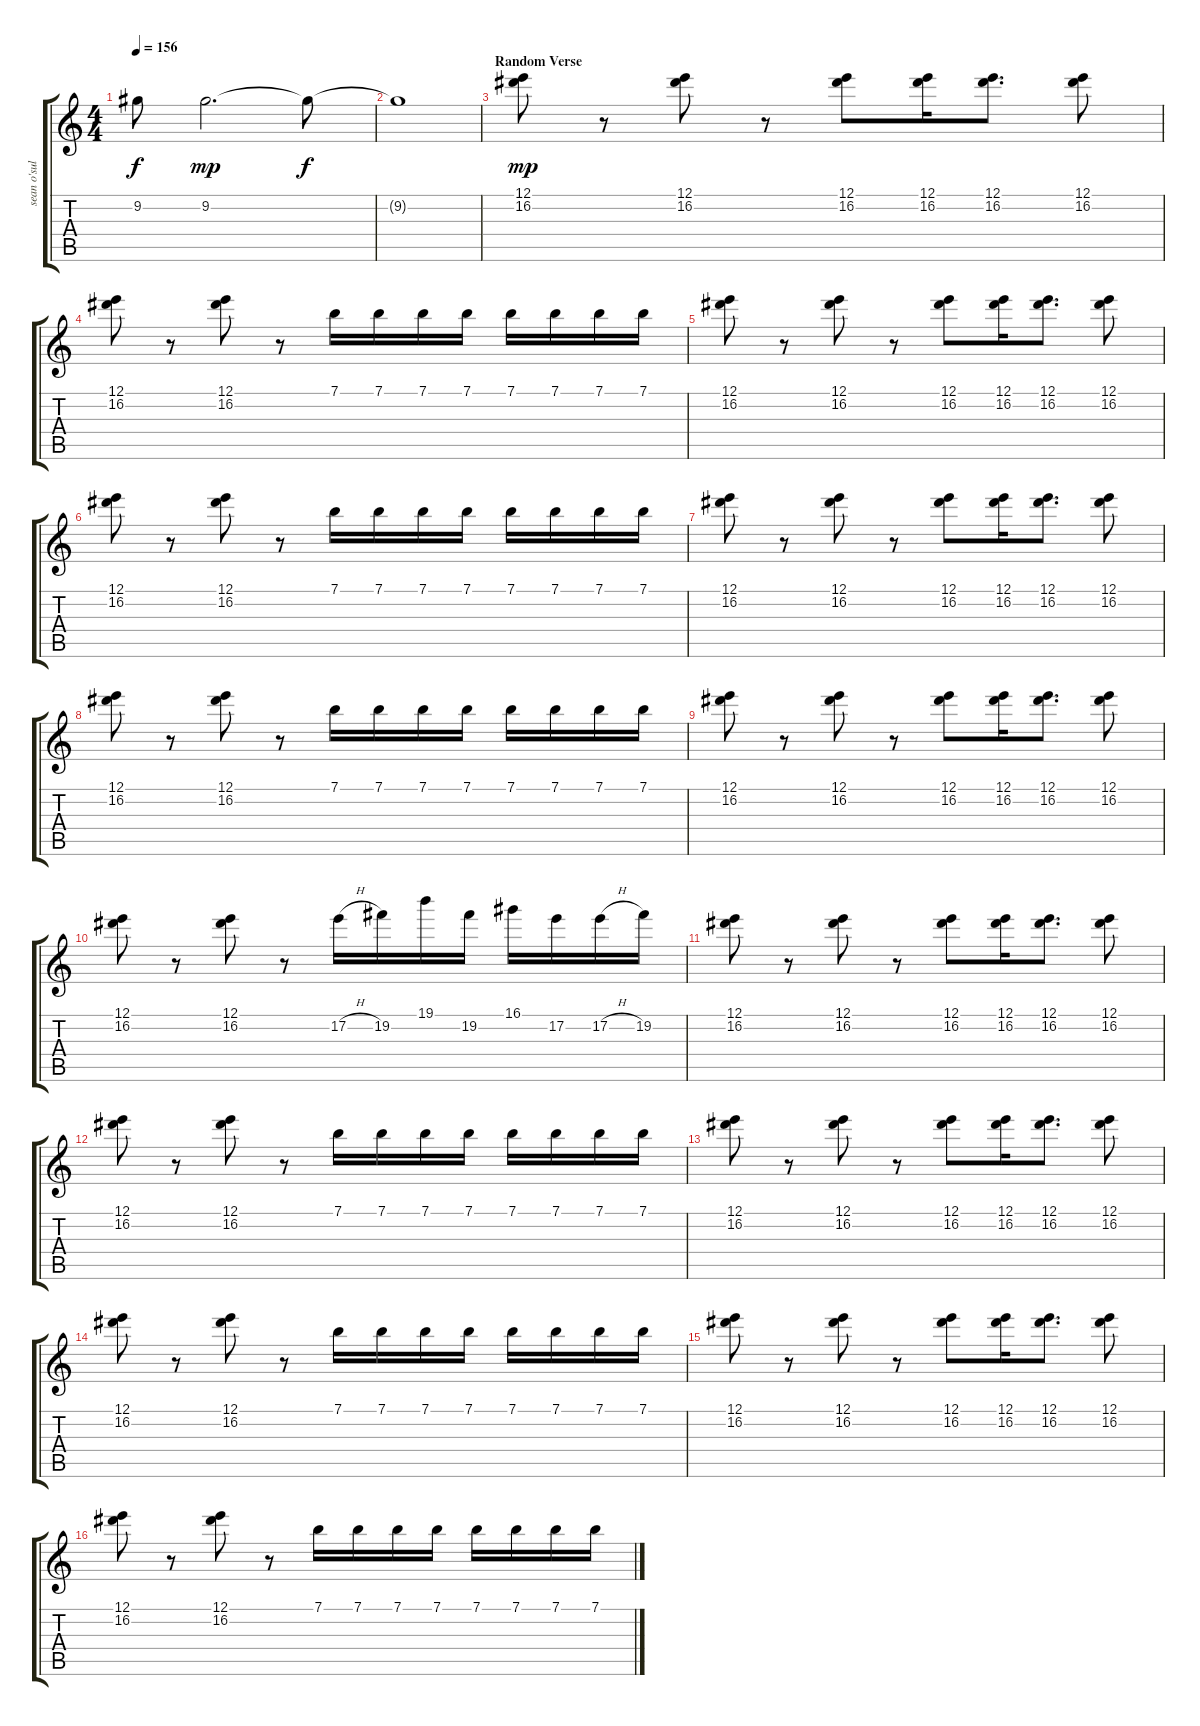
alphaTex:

\track ("sean o'sullivan" "sean o'sul") {instrument distortionguitar}
\staff {score tabs}
\tuning (E4 B3 G3 D3 A2 D2) {hide}
\ts (4 4)
\tempo 156
\clef g2
\ks c
9.2{t}.8{dy f} 9.2.2{d dy mp} 9.2{t}.8{dy f} |
9.2{t}.1 |
\section ("" "Random Verse")
(12.1 16.2).8{dy mp} r.8 (12.1 16.2).8 r.8 (12.1 16.2).8 (12.1 16.2).16 (12.1 16.2).8{d} (12.1 16.2).8 |
(12.1 16.2).8 r.8 (12.1 16.2).8 r.8 7.1.16 7.1.16 7.1.16 7.1.16 7.1.16 7.1.16 7.1.16 7.1.16 |
(12.1 16.2).8 r.8 (12.1 16.2).8 r.8 (12.1 16.2).8 (12.1 16.2).16 (12.1 16.2).8{d} (12.1 16.2).8 |
(12.1 16.2).8 r.8 (12.1 16.2).8 r.8 7.1.16 7.1.16 7.1.16 7.1.16 7.1.16 7.1.16 7.1.16 7.1.16 |
(12.1 16.2).8 r.8 (12.1 16.2).8 r.8 (12.1 16.2).8 (12.1 16.2).16 (12.1 16.2).8{d} (12.1 16.2).8 |
(12.1 16.2).8 r.8 (12.1 16.2).8 r.8 7.1.16 7.1.16 7.1.16 7.1.16 7.1.16 7.1.16 7.1.16 7.1.16 |
(12.1 16.2).8 r.8 (12.1 16.2).8 r.8 (12.1 16.2).8 (12.1 16.2).16 (12.1 16.2).8{d} (12.1 16.2).8 |
(12.1 16.2).8 r.8 (12.1 16.2).8 r.8 17.2{h}.16 19.2.16 19.1.16 19.2.16 16.1.16 17.2.16 17.2{h}.16 19.2.16 |
(12.1 16.2).8 r.8 (12.1 16.2).8 r.8 (12.1 16.2).8 (12.1 16.2).16 (12.1 16.2).8{d} (12.1 16.2).8 |
(12.1 16.2).8 r.8 (12.1 16.2).8 r.8 7.1.16 7.1.16 7.1.16 7.1.16 7.1.16 7.1.16 7.1.16 7.1.16 |
(12.1 16.2).8 r.8 (12.1 16.2).8 r.8 (12.1 16.2).8 (12.1 16.2).16 (12.1 16.2).8{d} (12.1 16.2).8 |
(12.1 16.2).8 r.8 (12.1 16.2).8 r.8 7.1.16 7.1.16 7.1.16 7.1.16 7.1.16 7.1.16 7.1.16 7.1.16 |
(12.1 16.2).8 r.8 (12.1 16.2).8 r.8 (12.1 16.2).8 (12.1 16.2).16 (12.1 16.2).8{d} (12.1 16.2).8 |
(12.1 16.2).8 r.8 (12.1 16.2).8 r.8 7.1.16 7.1.16 7.1.16 7.1.16 7.1.16 7.1.16 7.1.16 7.1.16
